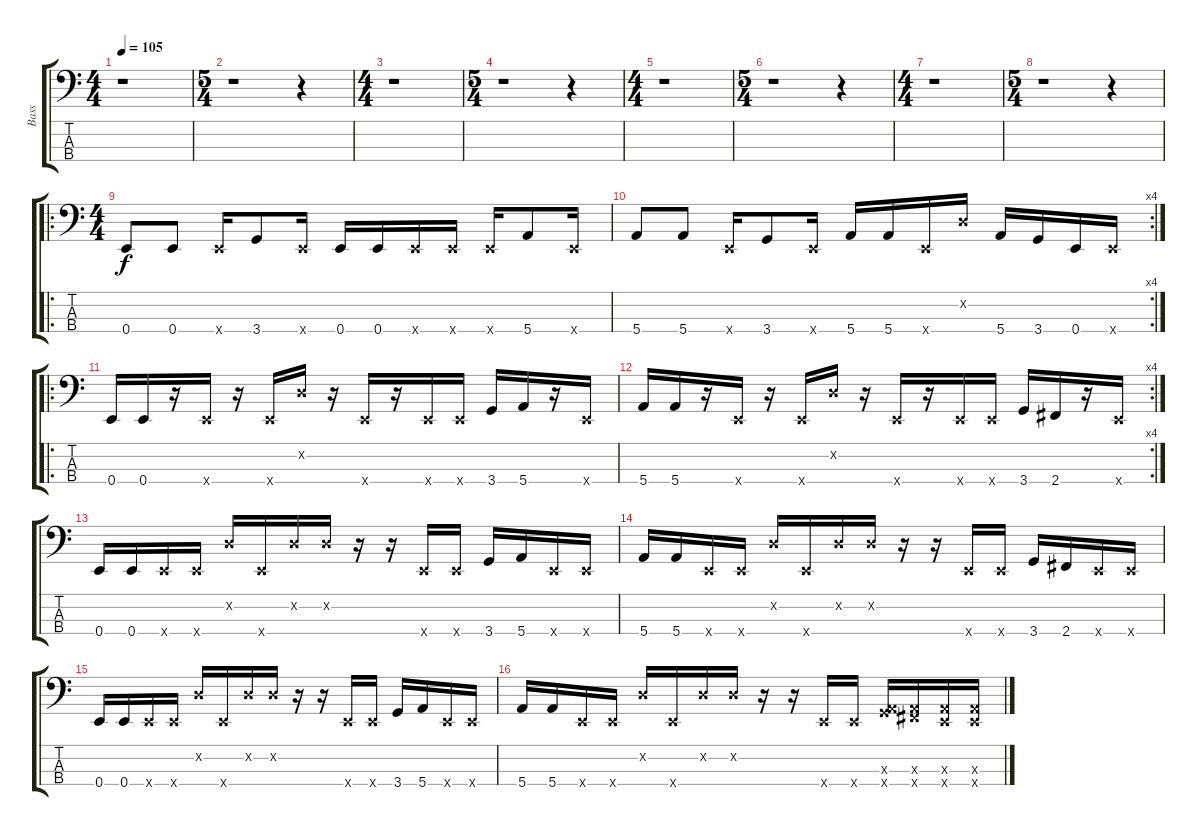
\track ("Bass" "Bass") {instrument electricbasspick}
\staff {score tabs}
\tuning (G2 D2 A1 E1) {hide}
\ts (4 4)
\tempo 105
\clef f4
\ks c
r.1{dy f instrument electricbasspick} |
\ts (5 4)
r.1 r.4 |
\ts (4 4)
r.1 |
\ts (5 4)
r.1 r.4 |
\ts (4 4)
r.1 |
\ts (5 4)
r.1 r.4 |
\ts (4 4)
r.1 |
\ts (5 4)
r.1 r.4 |
\ro
\ts (4 4)
0.4.8 0.4.8 0.4{x}.16 3.4.8 0.4{x}.16 0.4.16 0.4.16 0.4{x}.16 0.4{x}.16 0.4{x}.16 5.4.8 0.4{x}.16 |
\rc 4
5.4.8 5.4.8 0.4{x}.16 3.4.8 0.4{x}.16 5.4.16 5.4.16 0.4{x}.16 0.2{x}.16 5.4.16 3.4.16 0.4.16 0.4{x}.16 |
\ro
0.4.16 0.4.16 r.16 0.4{x}.16 r.16 0.4{x}.16 0.2{x}.16 r.16 0.4{x}.16 r.16 0.4{x}.16 0.4{x}.16 3.4.16 5.4.16 r.16 0.4{x}.16 |
\rc 4
5.4.16 5.4.16 r.16 0.4{x}.16 r.16 0.4{x}.16 0.2{x}.16 r.16 0.4{x}.16 r.16 0.4{x}.16 0.4{x}.16 3.4.16 2.4.16 r.16 0.4{x}.16 |
0.4.16 0.4.16 0.4{x}.16 0.4{x}.16 0.2{x}.16 0.4{x}.16 0.2{x}.16 0.2{x}.16 r.16 r.16 0.4{x}.16 0.4{x}.16 3.4.16 5.4.16 0.4{x}.16 0.4{x}.16 |
5.4.16 5.4.16 0.4{x}.16 0.4{x}.16 0.2{x}.16 0.4{x}.16 0.2{x}.16 0.2{x}.16 r.16 r.16 0.4{x}.16 0.4{x}.16 3.4.16 2.4.16 0.4{x}.16 0.4{x}.16 |
0.4.16 0.4.16 0.4{x}.16 0.4{x}.16 0.2{x}.16 0.4{x}.16 0.2{x}.16 0.2{x}.16 r.16 r.16 0.4{x}.16 0.4{x}.16 3.4.16 5.4.16 0.4{x}.16 0.4{x}.16 |
5.4.16 5.4.16 0.4{x}.16 0.4{x}.16 0.2{x}.16 0.4{x}.16 0.2{x}.16 0.2{x}.16 r.16 r.16 0.4{x}.16 0.4{x}.16 (0.3{x} 3.4{x}).16 (0.3{x} 2.4{x}).16 (0.3{x} 0.4{x}).16 (0.3{x} 0.4{x}).16
